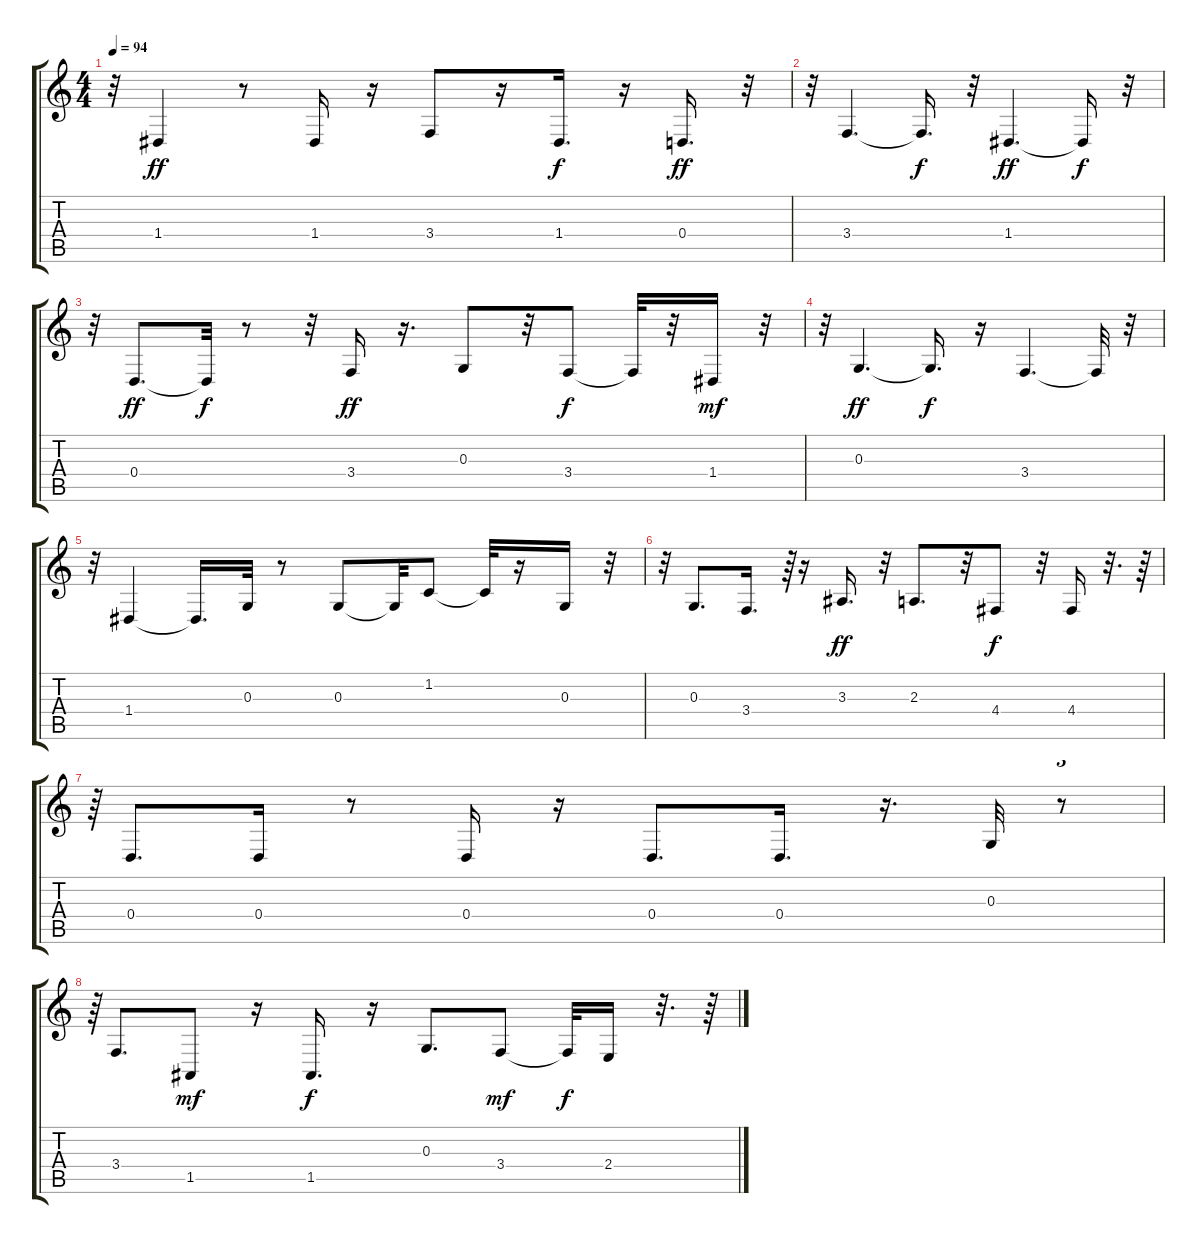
\track "" {instrument voiceoohs}
\staff {score tabs}
\tuning (E4 B3 G3 D3 A2 E2) {hide}
\ts (4 4)
\tempo 94
\clef g2
\ks c
r.32{dy f} 1.4.4{dy ff} r.8 1.4.16 r.16 3.4.8 r.16 1.4.16{d dy f} r.16 0.4.16{d dy ff} r.32 |
r.32 3.4.4{d} 3.4{t}.16{d dy f} r.32 1.4.4{d dy ff} 1.4{t}.16{dy f} r.32 |
r.32 0.4.8{d dy ff} 0.4{t}.32{dy f} r.8 r.32 3.4.16{dy ff} r.16{d} 0.3.8 r.32 3.4.8{dy f} 3.4{t}.32 r.32 1.4.16{dy mf} r.32 |
r.32 0.3.4{d dy ff} 0.3{t}.16{d dy f} r.16 3.4.4{d} 3.4{t}.32 r.32 |
r.32 1.4.4 1.4{t}.16{d} 0.3.32 r.8 0.3.8 0.3{t}.32 1.2.8 1.2{t}.32 r.16 0.3.16 r.32 |
r.32 0.3.8{d} 3.4.16{d} r.64{tu (3 2)} r.16 3.3.16{d dy ff} r.32 2.3.8{d} r.32 4.4.8{dy f} r.32 4.4.16 r.32{d} r.64 |
r.64{tu (3 2)} 0.4.8{d} 0.4.16 r.8 0.4.16 r.16 0.4.8{d} 0.4.16{d} r.16{d} 0.3.32 r.8{tu (3 2)} |
r.64{tu (3 2)} 3.4.8{d} 1.5.8{dy mf} r.16 1.5.16{d dy f} r.16 0.3.8{d} 3.4.8{dy mf} 3.4{t}.32{dy f} 2.4.16 r.32{d} r.64
